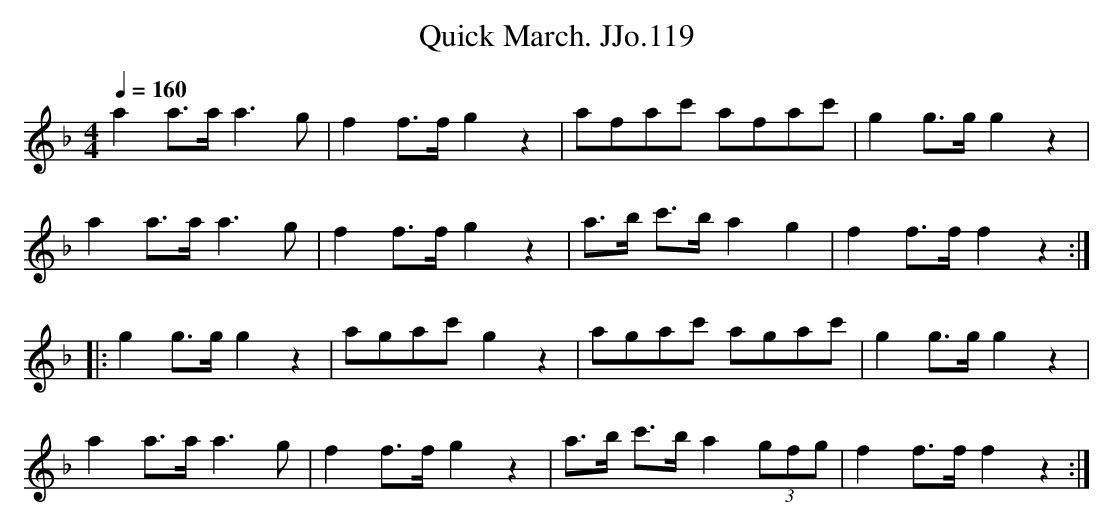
X:1
T:Quick March. JJo.119
M:4/4
L:1/8
Q:1/4=160
K:F
a2a>aa3g|f2f>fg2z2|afac' afac'|g2g>gg2z2|
a2a>aa3g|f2f>fg2z2|a>b c'>b a2g2|f2f>ff2z2:|
|:g2g>gg2z2|agac'g2z2|agac' agac'|g2g>gg2z2|
a2a>aa3g|f2f>fg2z2|a>b c'>b a2(3gfg|f2f>ff2z2:|
